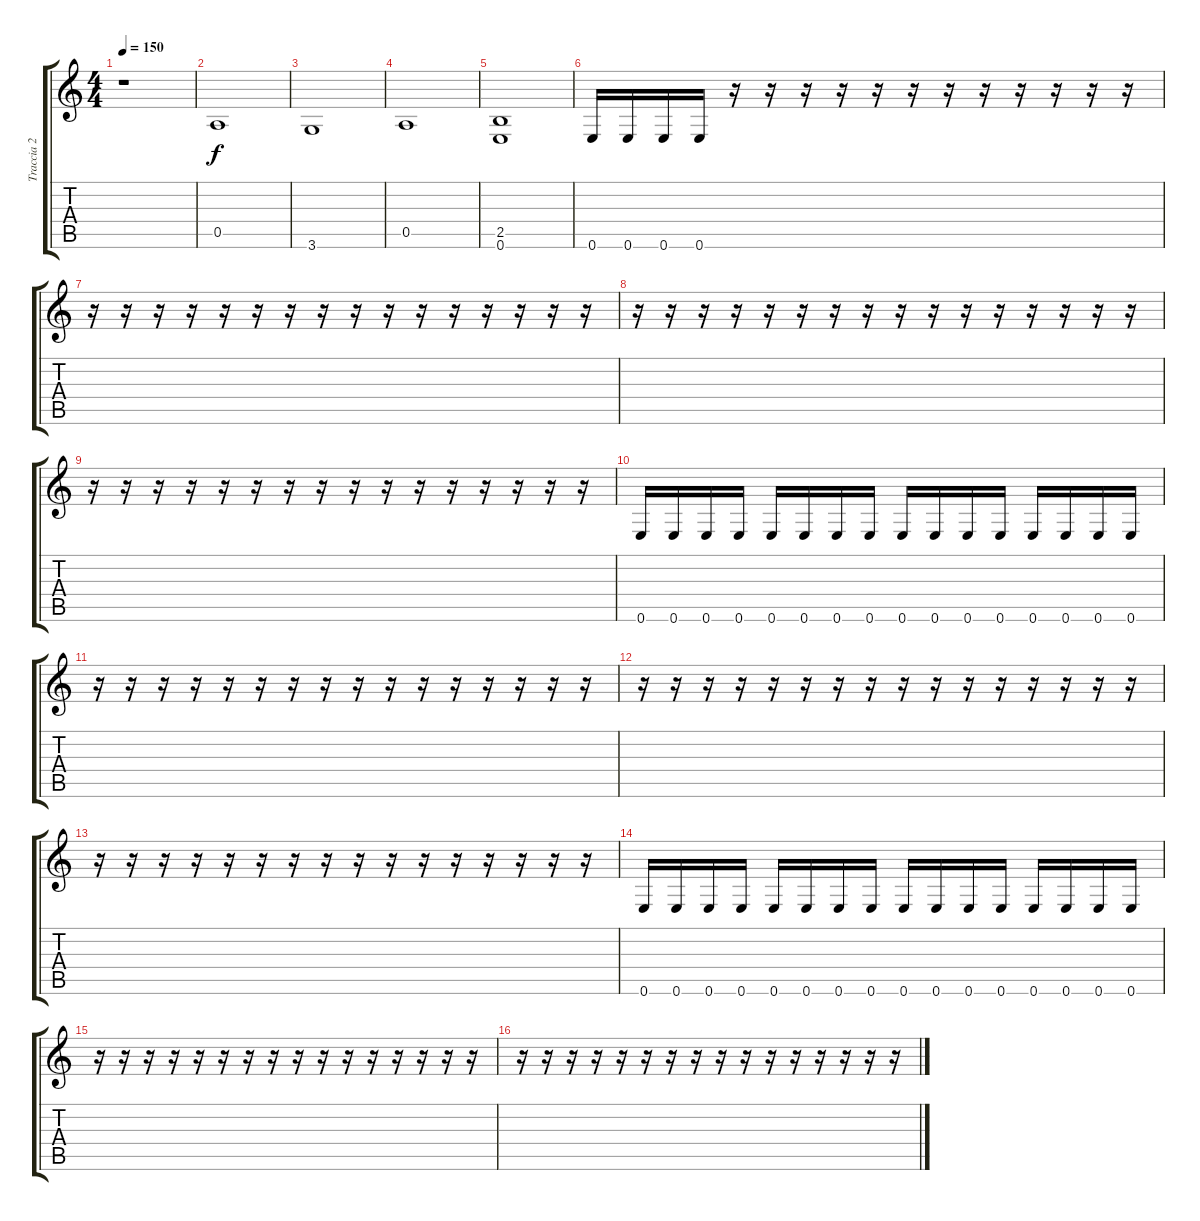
\track ("Traccia 2" "Traccia 2") {instrument electricbasspick}
\staff {score tabs}
\tuning (E4 B3 G3 D3 A2 E2) {hide}
\ts (4 4)
\tempo 150
\clef g2
\ks c
r.1{dy f} |
0.5.1 |
3.6.1 |
0.5.1 |
(2.5 0.6).1 |
0.6.16 0.6.16 0.6.16 0.6.16 r.16 r.16 r.16 r.16 r.16 r.16 r.16 r.16 r.16 r.16 r.16 r.16 |
r.16 r.16 r.16 r.16 r.16 r.16 r.16 r.16 r.16 r.16 r.16 r.16 r.16 r.16 r.16 r.16 |
r.16 r.16 r.16 r.16 r.16 r.16 r.16 r.16 r.16 r.16 r.16 r.16 r.16 r.16 r.16 r.16 |
r.16 r.16 r.16 r.16 r.16 r.16 r.16 r.16 r.16 r.16 r.16 r.16 r.16 r.16 r.16 r.16 |
0.6.16 0.6.16 0.6.16 0.6.16 0.6.16 0.6.16 0.6.16 0.6.16 0.6.16 0.6.16 0.6.16 0.6.16 0.6.16 0.6.16 0.6.16 0.6.16 |
r.16 r.16 r.16 r.16 r.16 r.16 r.16 r.16 r.16 r.16 r.16 r.16 r.16 r.16 r.16 r.16 |
r.16 r.16 r.16 r.16 r.16 r.16 r.16 r.16 r.16 r.16 r.16 r.16 r.16 r.16 r.16 r.16 |
r.16 r.16 r.16 r.16 r.16 r.16 r.16 r.16 r.16 r.16 r.16 r.16 r.16 r.16 r.16 r.16 |
0.6.16 0.6.16 0.6.16 0.6.16 0.6.16 0.6.16 0.6.16 0.6.16 0.6.16 0.6.16 0.6.16 0.6.16 0.6.16 0.6.16 0.6.16 0.6.16 |
r.16 r.16 r.16 r.16 r.16 r.16 r.16 r.16 r.16 r.16 r.16 r.16 r.16 r.16 r.16 r.16 |
r.16 r.16 r.16 r.16 r.16 r.16 r.16 r.16 r.16 r.16 r.16 r.16 r.16 r.16 r.16 r.16
